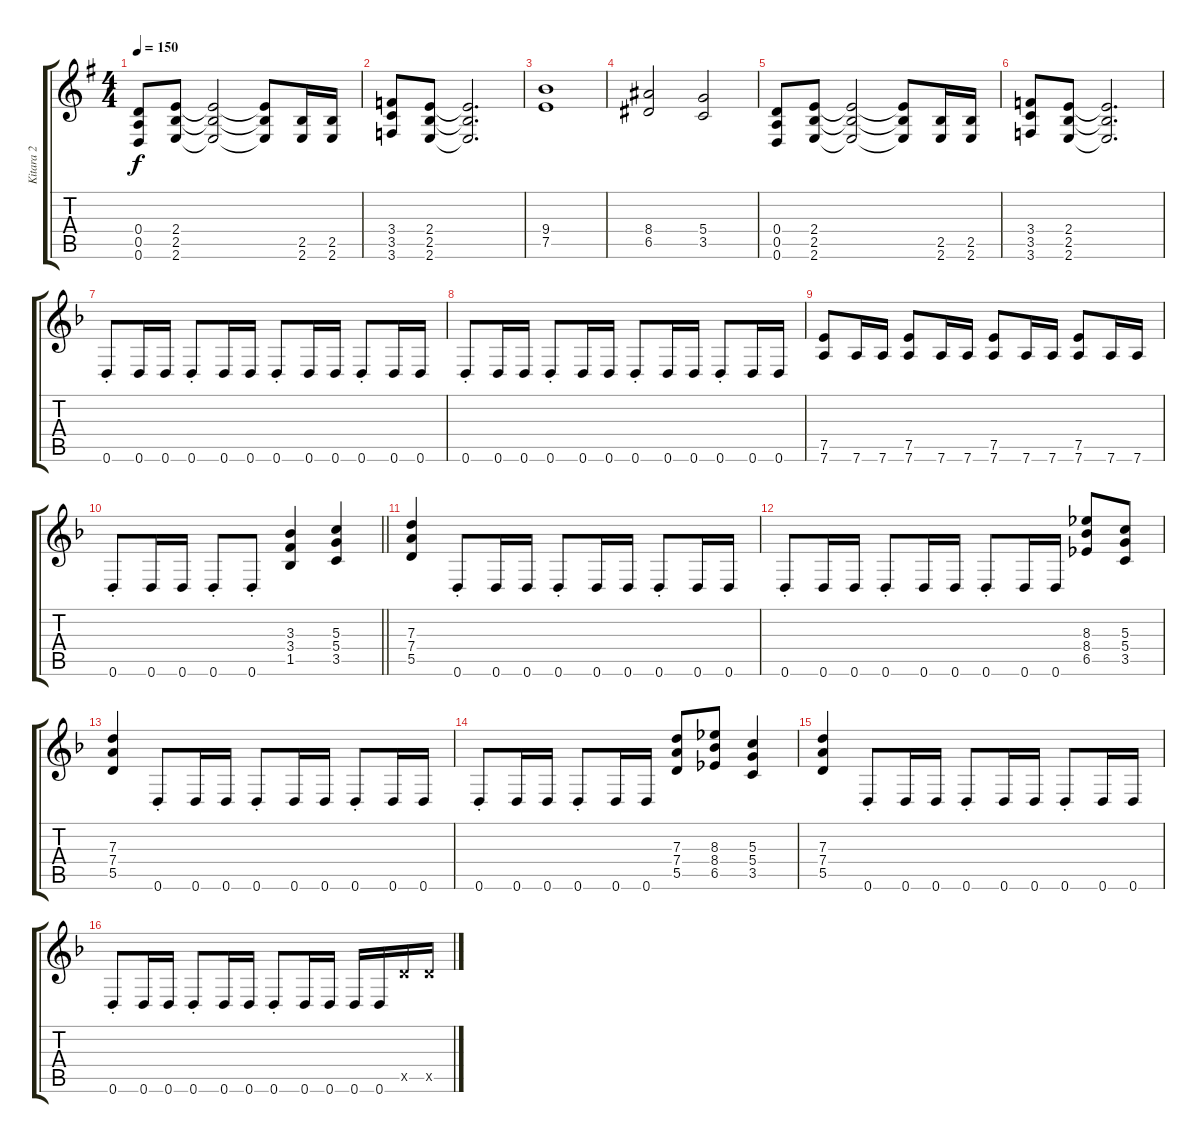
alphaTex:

\track ("Kitara 2" "Kitara 2") {instrument distortionguitar}
\staff {score tabs}
\tuning (E4 B3 G3 D3 A2 D2) {hide}
\ts (4 4)
\tempo 150
\clef g2
\ks g
(0.4 0.5 0.6).8{dy f} (2.4 2.5 2.6).8 (2.4{t} 2.5{t} 2.6{t}).2 (2.4{t} 2.5{t} 2.6{t}).8 (2.5 2.6).16 (2.5 2.6).16 |
(3.4 3.5 3.6).8 (2.4 2.5 2.6).8 (2.4{t} 2.5{t} 2.6{t}).2{d} |
(9.4 7.5).1 |
(8.4 6.5).2 (5.4 3.5).2 |
(0.4 0.5 0.6).8 (2.4 2.5 2.6).8 (2.4{t} 2.5{t} 2.6{t}).2 (2.4{t} 2.5{t} 2.6{t}).8 (2.5 2.6).16 (2.5 2.6).16 |
(3.4 3.5 3.6).8 (2.4 2.5 2.6).8 (2.4{t} 2.5{t} 2.6{t}).2{d} |
\ks dminor
0.6{st}.8 0.6.16 0.6.16 0.6{st}.8 0.6.16 0.6.16 0.6{st}.8 0.6.16 0.6.16 0.6{st}.8 0.6.16 0.6.16 |
0.6{st}.8 0.6.16 0.6.16 0.6{st}.8 0.6.16 0.6.16 0.6{st}.8 0.6.16 0.6.16 0.6{st}.8 0.6.16 0.6.16 |
(7.5 7.6).8 7.6.16 7.6.16 (7.5 7.6).8 7.6.16 7.6.16 (7.5 7.6).8 7.6.16 7.6.16 (7.5 7.6).8 7.6.16 7.6.16 |
\barLineRight lightlight
0.6{st}.8 0.6.16 0.6.16 0.6{st}.8 0.6{st}.8 (3.3 3.4 1.5).4 (5.3 5.4 3.5).4 |
(7.3 7.4 5.5).4 0.6{st}.8 0.6.16 0.6.16 0.6{st}.8 0.6.16 0.6.16 0.6{st}.8 0.6.16 0.6.16 |
0.6{st}.8 0.6.16 0.6.16 0.6{st}.8 0.6.16 0.6.16 0.6{st}.8 0.6.16 0.6.16 (8.3 8.4 6.5).8 (5.3 5.4 3.5).8 |
(7.3 7.4 5.5).4 0.6{st}.8 0.6.16 0.6.16 0.6{st}.8 0.6.16 0.6.16 0.6{st}.8 0.6.16 0.6.16 |
0.6{st}.8 0.6.16 0.6.16 0.6{st}.8 0.6.16 0.6.16 (7.3 7.4 5.5).8 (8.3 8.4 6.5).8 (5.3 5.4 3.5).4 |
(7.3 7.4 5.5).4 0.6{st}.8 0.6.16 0.6.16 0.6{st}.8 0.6.16 0.6.16 0.6{st}.8 0.6.16 0.6.16 |
0.6{st}.8 0.6.16 0.6.16 0.6{st}.8 0.6.16 0.6.16 0.6{st}.8 0.6.16 0.6.16 0.6.16 0.6.16 5.5{x}.16 5.5{x}.16
